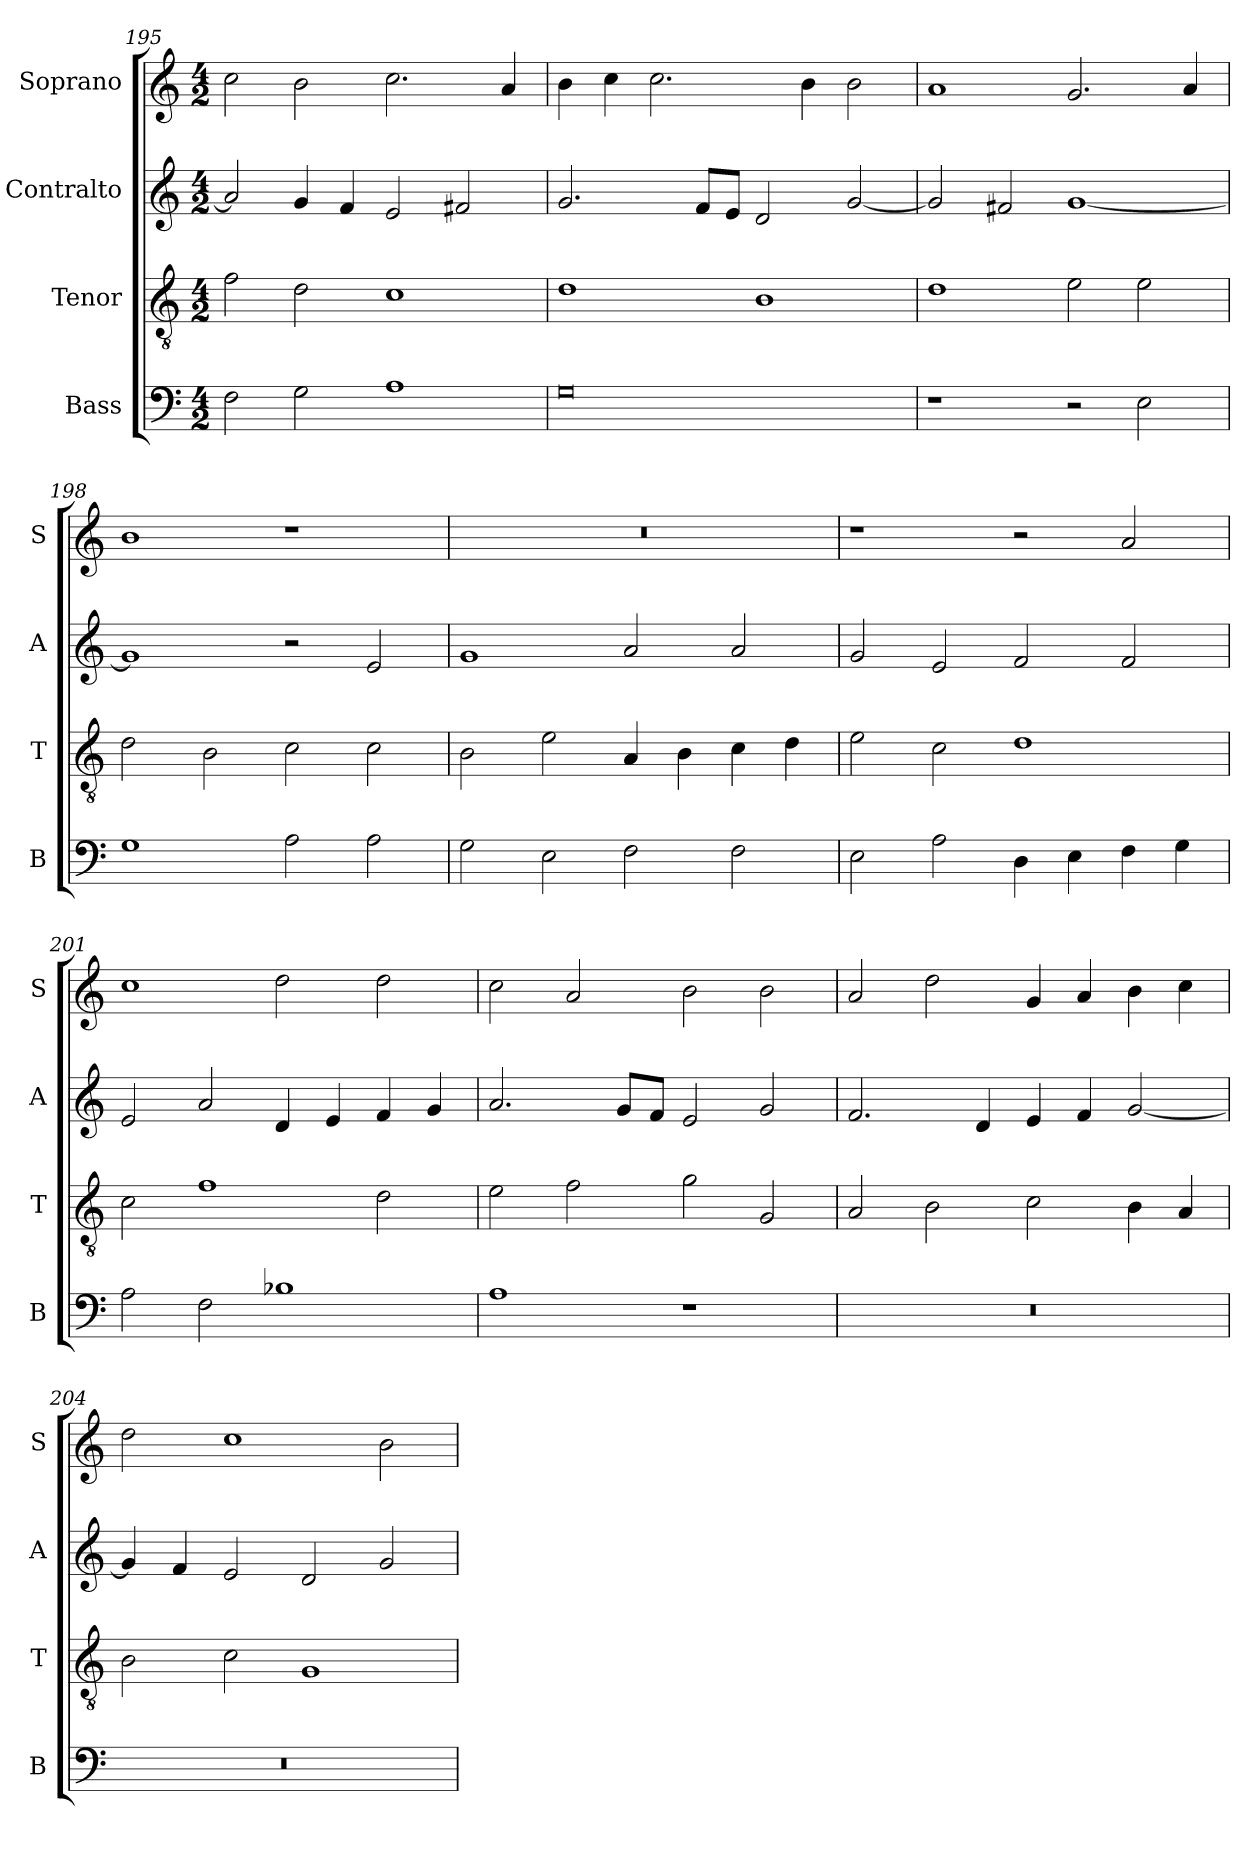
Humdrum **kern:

**kern	**kern	**kern	**kern
*part4	*part3	*part2	*part1
*staff4	*staff3	*staff2	*staff1
*I"Bass	*I"Tenor	*I"Contralto	*I"Soprano
*I'B	*I'T	*I'A	*I'S
*clefF4	*clefGv2	*clefG2	*clefG2
*k[]	*k[]	*k[]	*k[]
*C:ion	*C:ion	*C:ion	*C:ion
*M4/2	*M4/2	*M4/2	*M4/2
=195	=195	=195	=195
2F	2f	2a]	2cc
2G	2d	4g	2b
.	.	4f	.
1A	1c	2e	2.cc
.	.	2f#X	.
.	.	.	4a
=196	=196	=196	=196
0G	1d	2.g	4b
.	.	.	4cc
.	.	.	2.cc
.	.	8f/L	.
.	.	8e/J	.
.	1B	2d	.
.	.	.	4b
.	.	[2g	2b
=197	=197	=197	=197
1r	1d	2g]	1a
.	.	2f#X	.
2r	2e	[1g	2.g
2E	2e	.	.
.	.	.	4a
=198	=198	=198	=198
1G	2d	1g]	1b
.	2B	.	.
2A	2c	2r	1r
2A	2c	2e	.
=199	=199	=199	=199
2G	2B	1g	0r
2E	2e	.	.
2F	4A	2a	.
.	4B	.	.
2F	4c	2a	.
.	4d	.	.
=200	=200	=200	=200
2E	2e	2g	1r
2A	2c	2e	.
4D	1d	2f	2r
4E	.	.	.
4F	.	2f	2a
4G	.	.	.
=201	=201	=201	=201
2A	2c	2e	1cc
2F	1f	2a	.
1B-X	.	4d	2dd
.	.	4e	.
.	2d	4f	2dd
.	.	4g	.
=202	=202	=202	=202
1A	2e	2.a	2cc
.	2f	.	2a
.	.	8g/L	.
.	.	8f/J	.
1r	2g	2e	2b
.	2G	2g	2b
=203	=203	=203	=203
0r	2A	2.f	2a
.	2B	.	2dd
.	.	4d	.
.	2c	4e	4g
.	.	4f	4a
.	4B	[2g	4b
.	4A	.	4cc
=204	=204	=204	=204
0r	2B	4g]	2dd
.	.	4f	.
.	2c	2e	1cc
.	1G	2d	.
.	.	2g	2b
=	=	=	=
*-	*-	*-	*-
